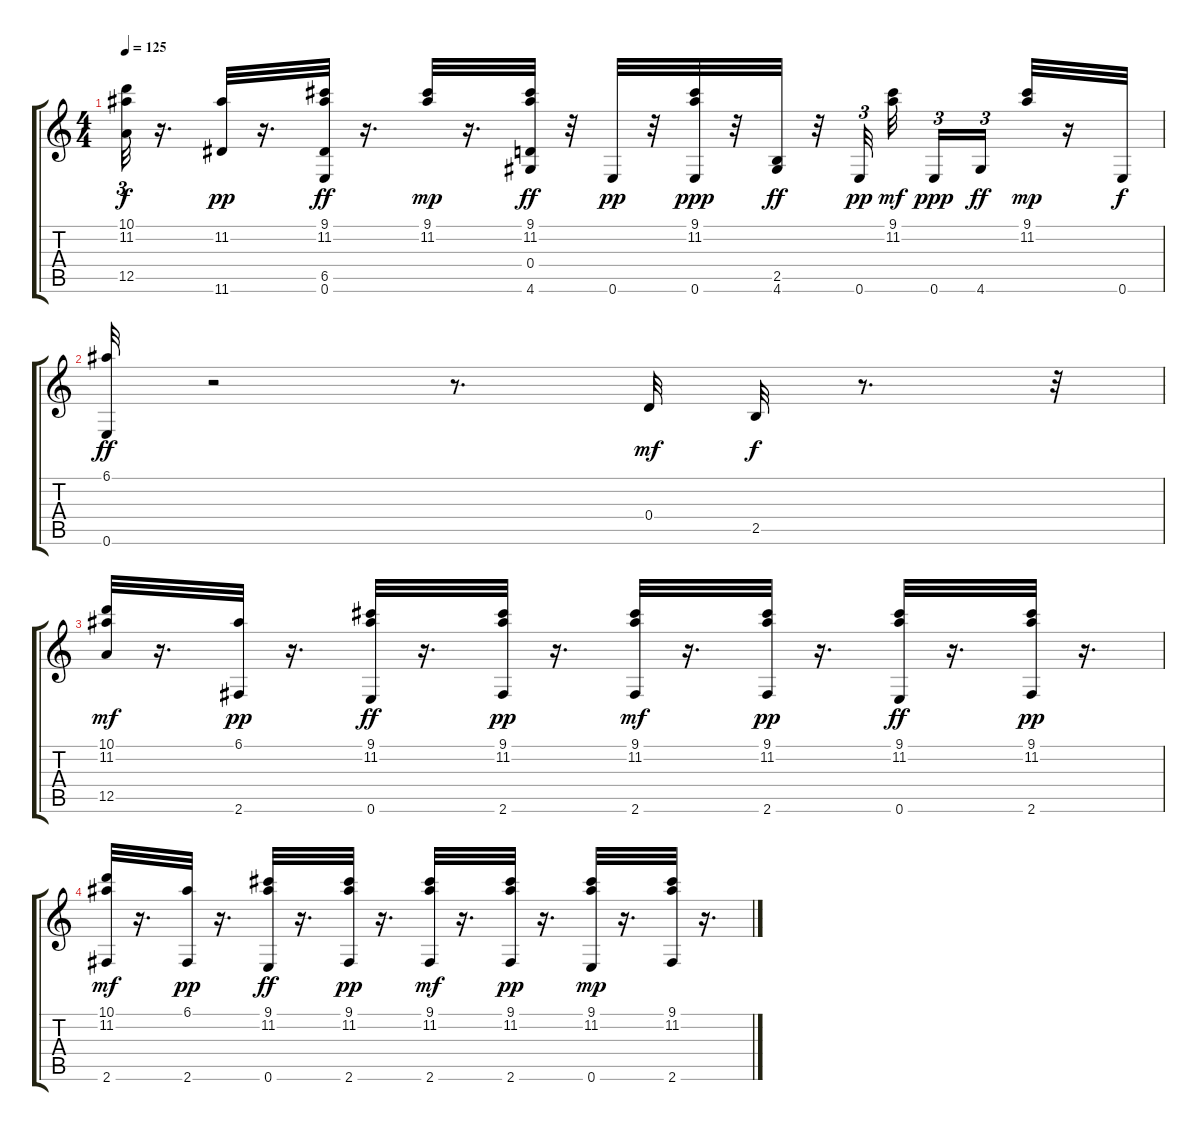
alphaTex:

\track "" {instrument acousticbass}
\staff {score tabs}
\tuning (E4 B3 G3 D3 A2 E2) {hide}
\ts (4 4)
\tempo 125
\clef g2
\ks c
(10.1{t} 11.2{t} 12.5{t}).32{tu (3 2) dy f} r.16{d} (11.2 11.6).32{dy pp} r.16{d} (9.1 11.2 6.5 0.6).32{dy ff} r.16{d} (9.1 11.2).32{dy mp} r.16{d} (9.1 11.2 0.4 4.6).32{dy ff} r.32 0.6.32{dy pp} r.32 (9.1 11.2 0.6).32{dy ppp} r.32 (2.5 4.6).32{dy ff} r.32 0.6.32{tu (3 2) dy pp} (9.1 11.2).32{dy mf beam splitsecondary} 0.6.16{tu (3 2) dy ppp} 4.6.16{tu (3 2) dy ff beam splitsecondary} (9.1 11.2).32{dy mp} r.16 0.6.32{dy f} |
(6.1 0.6).32{dy ff} r.2 r.8{d} 0.4.32{dy mf} 2.5.32{dy f} r.8{d} r.32 |
(10.1 11.2 12.5).32{dy mf} r.16{d} (6.1 2.6).32{dy pp} r.16{d} (9.1 11.2 0.6).32{dy ff} r.16{d} (9.1 11.2 2.6).32{dy pp} r.16{d} (9.1 11.2 2.6).32{dy mf} r.16{d} (9.1 11.2 2.6).32{dy pp} r.16{d} (9.1 11.2 0.6).32{dy ff} r.16{d} (9.1 11.2 2.6).32{dy pp} r.16{d} |
(10.1 11.2 2.6).32{dy mf} r.16{d} (6.1 2.6).32{dy pp} r.16{d} (9.1 11.2 0.6).32{dy ff} r.16{d} (9.1 11.2 2.6).32{dy pp} r.16{d} (9.1 11.2 2.6).32{dy mf} r.16{d} (9.1 11.2 2.6).32{dy pp} r.16{d} (9.1 11.2 0.6).32{dy mp} r.16{d} (9.1 11.2 2.6).32 r.16{d}
